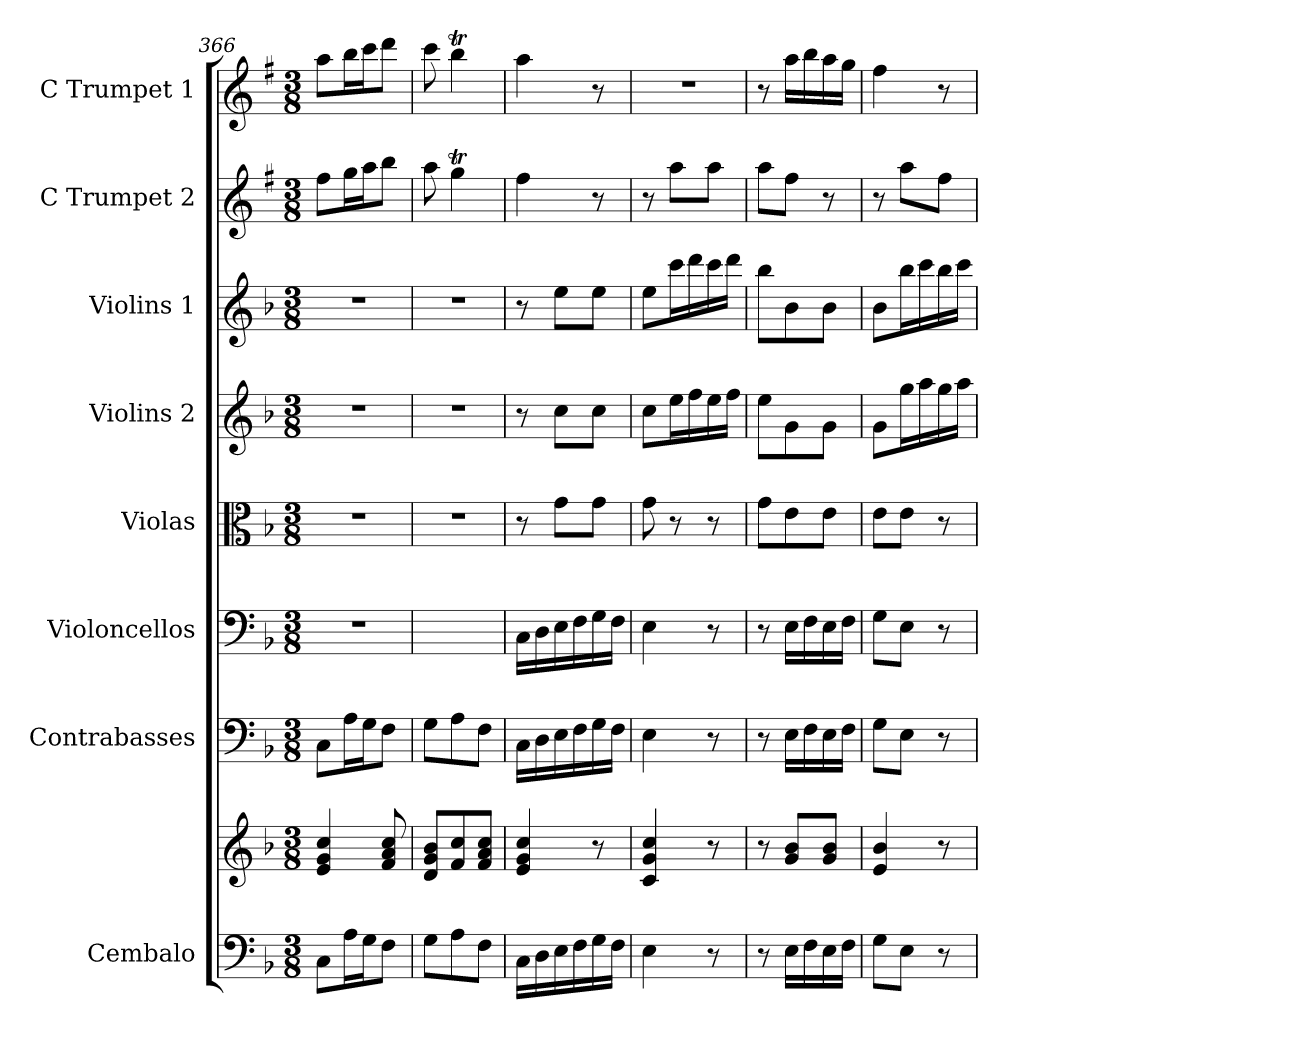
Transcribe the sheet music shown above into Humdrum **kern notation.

**kern	**kern	**kern	**kern	**kern	**kern	**kern	**kern	**kern
*part8	*part8	*part7	*part6	*part5	*part4	*part3	*part2	*part1
*staff9	*staff8	*staff7	*staff6	*staff5	*staff4	*staff3	*staff2	*staff1
*I"Cembalo	*	*I"Contrabasses	*I"Violoncellos	*I"Violas	*I"Violins 2	*I"Violins 1	*I"C Trumpet 2	*I"C Trumpet 1
*I'Cbl.	*	*I'Cbs.	*I'Vcs.	*I'Vlas.	*I'Vlns. 2	*I'Vlns. 1	*I'C Tpt. 2	*I'C Tpt. 1
*clefF4	*clefG2	*clefF4	*clefF4	*clefC3	*clefG2	*clefG2	*clefG2	*clefG2
*	*	*	*	*	*	*	*ITrd1c2	*ITrd1c2
*k[b-]	*k[b-]	*k[b-]	*k[b-]	*k[b-]	*k[b-]	*k[b-]	*k[b-]	*k[b-]
*M3/8	*M3/8	*M3/8	*M3/8	*M3/8	*M3/8	*M3/8	*M3/8	*M3/8
=366	=366	=366	=366	=366	=366	=366	=366	=366
8C\L	4e/ 4g/ 4cc/	8C\L	4.r	4.r	4.r	4.r	8ee\L	8gg\L
16A\L	.	16A\L	.	.	.	.	16ff\L	16aa\L
16G\J	.	16G\J	.	.	.	.	16gg\J	16bb-\J
8F\J	8f/ 8a/ 8cc/	8F\J	.	.	.	.	8aa\J	8ccc\J
=367	=367	=367	=367	=367	=367	=367	=367	=367
8G\L	8d/ 8g/ 8b-/L	8G\L	4.ryy	4.r	4.r	4.r	8gg\	8bb-\
8A\	8f/ 8cc/	8A\	.	.	.	.	4ffT\	4aat\
8F\J	8f/ 8a/ 8cc/J	8F\J	.	.	.	.	.	.
=368	=368	=368	=368	=368	=368	=368	=368	=368
16C\LL	4e/ 4g/ 4cc/	16C\LL	16C\LL	8r	8r	8r	4ee\	4gg\
16D\	.	16D\	16D\	.	.	.	.	.
16E\	.	16E\	16E\	8g\L	8cc\L	8ee\L	.	.
16F\	.	16F\	16F\	.	.	.	.	.
16G\	8r	16G\	16G\	8g\J	8cc\J	8ee\J	8r	8r
16F\JJ	.	16F\JJ	16F\JJ	.	.	.	.	.
!!LO:PB:g=z
=369	=369	=369	=369	=369	=369	=369	=369	=369
4E\	4c/ 4g/ 4cc/	4E\	4E\	8g\	8cc\L	8ee\L	8r	4.r
.	.	.	.	8r	16ee\L	16ccc\L	8gg\L	.
.	.	.	.	.	16ff\	16ddd\	.	.
8r	8r	8r	8r	8r	16ee\	16ccc\	8gg\J	.
.	.	.	.	.	16ff\JJ	16ddd\JJ	.	.
=370	=370	=370	=370	=370	=370	=370	=370	=370
8r	8r	8r	8r	8g\L	8ee\L	8bb-\L	8gg\L	8r
16E\LL	8g/ 8b-/L	16E\LL	16E\LL	8e\	8g\	8b-\	8ee\J	16gg\LL
16F\	.	16F\	16F\	.	.	.	.	16aa\
16E\	8g/ 8b-/J	16E\	16E\	8e\J	8g\J	8b-\J	8r	16gg\
16F\JJ	.	16F\JJ	16F\JJ	.	.	.	.	16ff\JJ
=371	=371	=371	=371	=371	=371	=371	=371	=371
8G\L	4e/ 4b-/	8G\L	8G\L	8e\L	8g\L	8b-\L	8r	4ee\
8E\J	.	8E\J	8E\J	8e\J	16gg\L	16bb-\L	8gg\L	.
.	.	.	.	.	16aa\	16ccc\	.	.
8r	8r	8r	8r	8r	16gg\	16bb-\	8ee\J	8r
.	.	.	.	.	16aa\JJ	16ccc\JJ	.	.
=	=	=	=	=	=	=	=	=
*-	*-	*-	*-	*-	*-	*-	*-	*-
